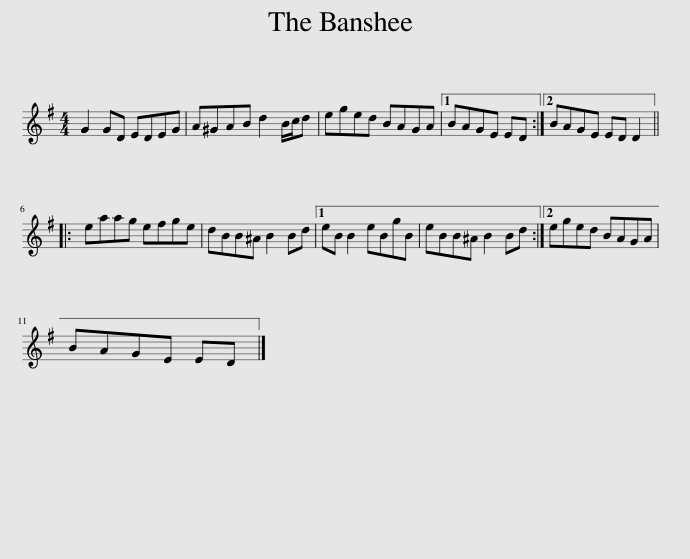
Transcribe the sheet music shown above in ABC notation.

X:1
L:1/8
M:4/4
I:linebreak $
K:G
V:1 treble
V:1
 G2 GD EDEG | A^GAB d2 B/c/d | eged BAGA |1 BAGE ED :|2 BAGE ED D2 |:$ %5
 eaag efge | dBB^A B2 Bd |1 eB B2 eBgB | eBB^A B2 Bd :|2 eged BAGA |$ %10
 BAGE ED |] %11
